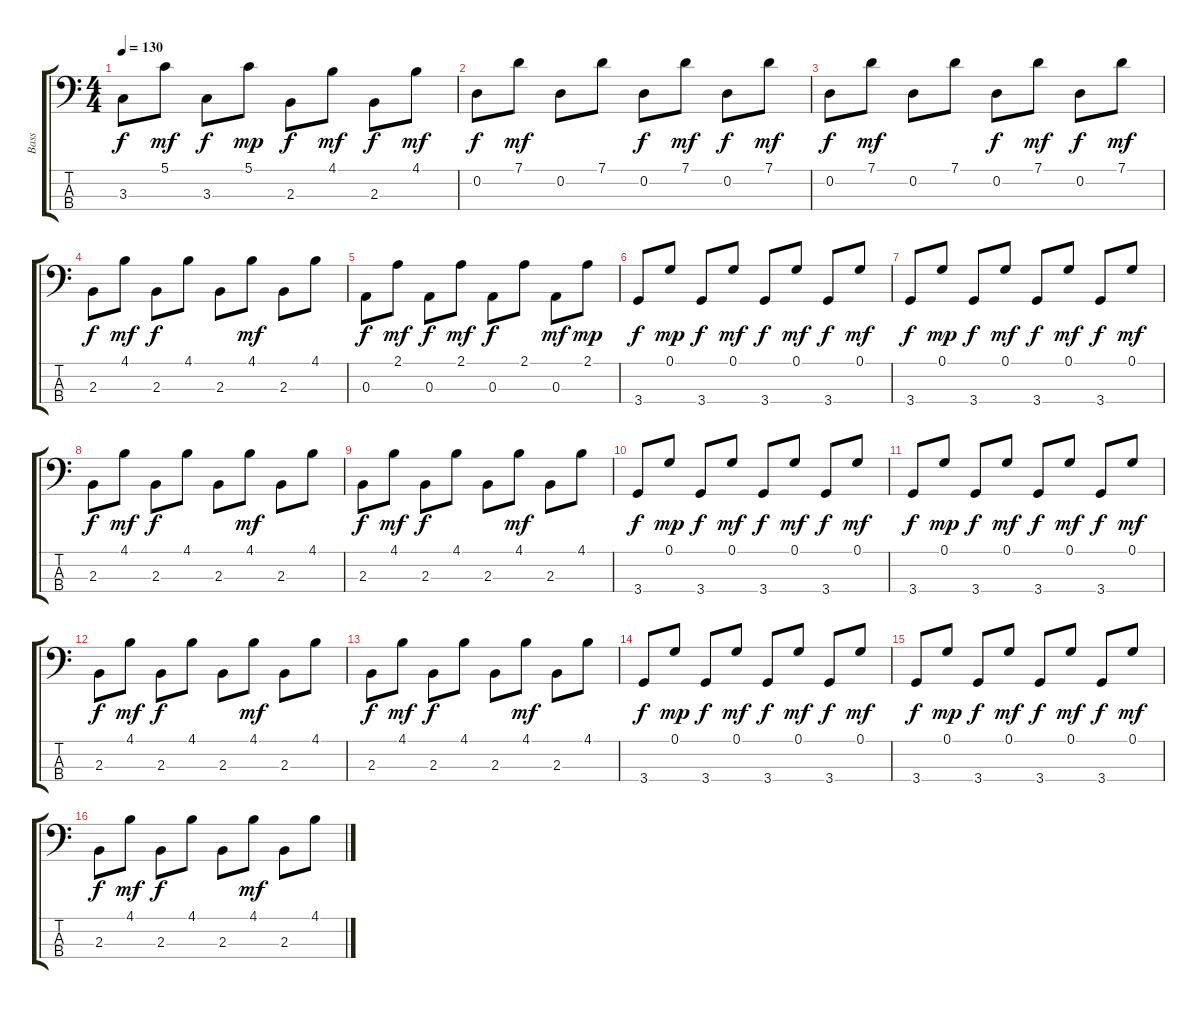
\track ("Bass" "Bass") {instrument electricbassfinger}
\staff {score tabs}
\tuning (G2 D2 A1 E1) {hide}
\ts (4 4)
\tempo 130
\clef f4
\ks c
3.3.8{dy f} 5.1.8{dy mf} 3.3.8{dy f} 5.1.8{dy mp} 2.3.8{dy f} 4.1.8{dy mf} 2.3.8{dy f} 4.1.8{dy mf} |
0.2.8{dy f} 7.1.8{dy mf} 0.2.8 7.1.8 0.2.8{dy f} 7.1.8{dy mf} 0.2.8{dy f} 7.1.8{dy mf} |
0.2.8{dy f} 7.1.8{dy mf} 0.2.8 7.1.8 0.2.8{dy f} 7.1.8{dy mf} 0.2.8{dy f} 7.1.8{dy mf} |
2.3.8{dy f} 4.1.8{dy mf} 2.3.8{dy f} 4.1.8 2.3.8 4.1.8{dy mf} 2.3.8 4.1.8 |
0.3.8{dy f} 2.1.8{dy mf} 0.3.8{dy f} 2.1.8{dy mf} 0.3.8{dy f} 2.1.8 0.3.8{dy mf} 2.1.8{dy mp} |
3.4.8{dy f} 0.1.8{dy mp} 3.4.8{dy f} 0.1.8{dy mf} 3.4.8{dy f} 0.1.8{dy mf} 3.4.8{dy f} 0.1.8{dy mf} |
3.4.8{dy f} 0.1.8{dy mp} 3.4.8{dy f} 0.1.8{dy mf} 3.4.8{dy f} 0.1.8{dy mf} 3.4.8{dy f} 0.1.8{dy mf} |
2.3.8{dy f} 4.1.8{dy mf} 2.3.8{dy f} 4.1.8 2.3.8 4.1.8{dy mf} 2.3.8 4.1.8 |
2.3.8{dy f} 4.1.8{dy mf} 2.3.8{dy f} 4.1.8 2.3.8 4.1.8{dy mf} 2.3.8 4.1.8 |
3.4.8{dy f} 0.1.8{dy mp} 3.4.8{dy f} 0.1.8{dy mf} 3.4.8{dy f} 0.1.8{dy mf} 3.4.8{dy f} 0.1.8{dy mf} |
3.4.8{dy f} 0.1.8{dy mp} 3.4.8{dy f} 0.1.8{dy mf} 3.4.8{dy f} 0.1.8{dy mf} 3.4.8{dy f} 0.1.8{dy mf} |
2.3.8{dy f} 4.1.8{dy mf} 2.3.8{dy f} 4.1.8 2.3.8 4.1.8{dy mf} 2.3.8 4.1.8 |
2.3.8{dy f} 4.1.8{dy mf} 2.3.8{dy f} 4.1.8 2.3.8 4.1.8{dy mf} 2.3.8 4.1.8 |
3.4.8{dy f} 0.1.8{dy mp} 3.4.8{dy f} 0.1.8{dy mf} 3.4.8{dy f} 0.1.8{dy mf} 3.4.8{dy f} 0.1.8{dy mf} |
3.4.8{dy f} 0.1.8{dy mp} 3.4.8{dy f} 0.1.8{dy mf} 3.4.8{dy f} 0.1.8{dy mf} 3.4.8{dy f} 0.1.8{dy mf} |
2.3.8{dy f} 4.1.8{dy mf} 2.3.8{dy f} 4.1.8 2.3.8 4.1.8{dy mf} 2.3.8 4.1.8
